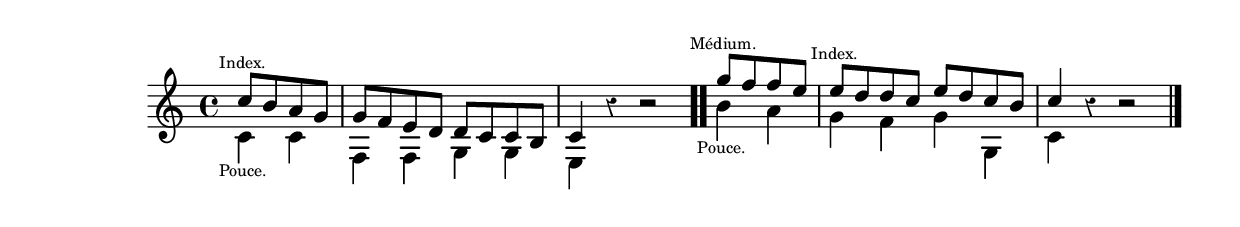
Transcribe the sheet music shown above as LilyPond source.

\version "2.24.3"
\language "english"

\layout {
  ragged-last = ##f
}

\new Staff \with {
  \consists Merge_rests_engraver
}
<<
  \override Staff.Rest.style = #'classical
  \relative {
    \partial 2
    c''8
    ^\markup \halign #-.2 \teeny "Index."
     b a g
    g f e d
    d c c b
    c4 r r2
    \bar ".."
    \partial 2
    g''8
    ^\markup \halign #-.2 \teeny "Médium."
    f f e
    e
    ^\markup \halign #-.2 \teeny "Index."
    d d c
    e d c b
    c4 r r2
    \bar "|."
  }
  \\
  \relative {
    c'4
    _\markup \halign #-.2 \teeny "Pouce."
    c
    f, f
    g g
    e r r2
    \bar ".."
    b''4
    _\markup \halign #-.2 \teeny "Pouce."
    a g f g g, c r r2
  }
>>